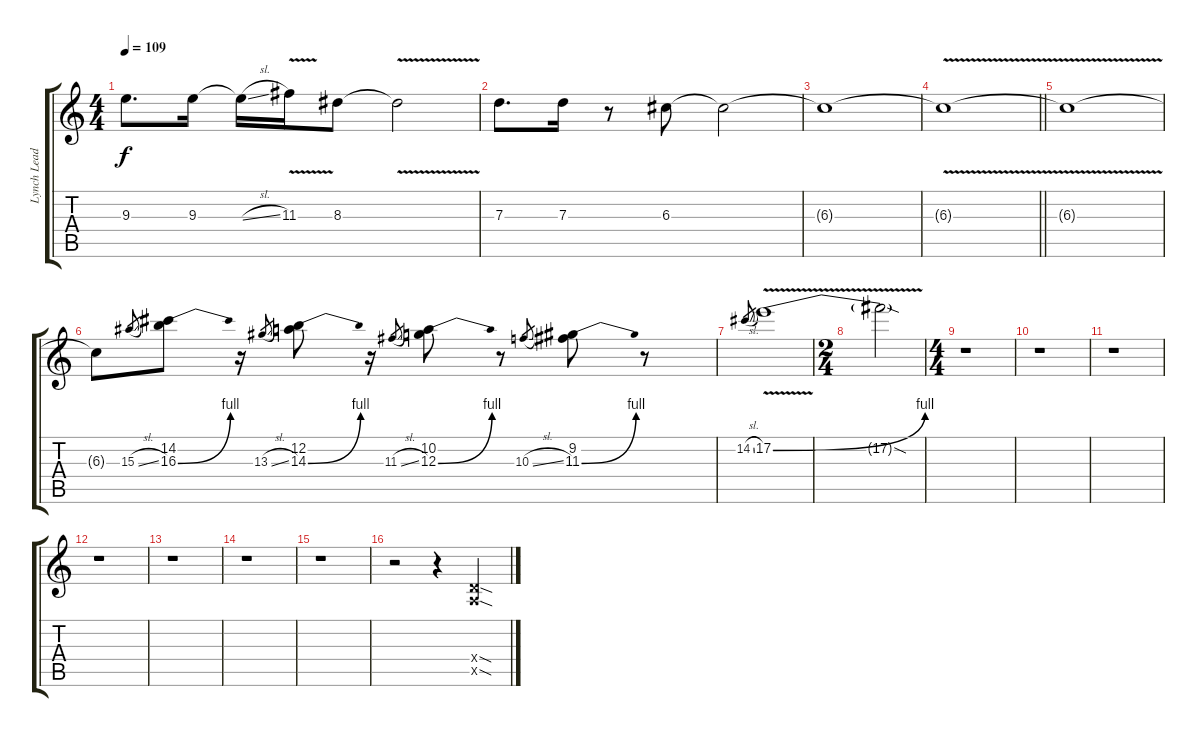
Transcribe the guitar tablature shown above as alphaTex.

\track ("Lynch Lead" "Lynch Lead") {instrument distortionguitar}
\staff {score tabs}
\tuning (E4 B3 G3 D3 A2 E2) {hide}
\ts (4 4)
\tempo 109
\clef g2
\ks c
9.3.8{d dy f} 9.3.16 9.3{sl t}.16 11.3{v}.16 8.3.8 8.3{v t}.2 |
7.3.8{d} 7.3.16 r.8 6.3.8 6.3{t}.2 |
6.3{t}.1 |
\barLineRight lightlight
6.3{v t}.1 |
6.3{t}.1 |
6.3{t}.8 15.3{sl}.8{gr} (14.2 16.3{be (bend 0 0 60 4)}).8 r.16 13.3{sl}.8{gr} (12.2 14.3{be (bend 0 0 60 4)}).8 r.16 11.3{sl}.8{gr} (10.2 12.3{be (bend 0 0 60 4)}).8 r.8 10.3{sl}.8{gr} (9.2 11.3{be (bend 0 0 60 4)}).8 r.8 |
14.2{sl}.8{gr} 17.2{be (bend 0 0 60 4) v}.1 |
\ts (2 4)
17.2{sod t}.2 |
\ts (4 4)
r.1 |
r.1 |
r.1 |
r.1 |
r.1 |
r.1 |
r.1 |
r.2 r.4 (0.4{sod x} 0.5{sod x}).4
